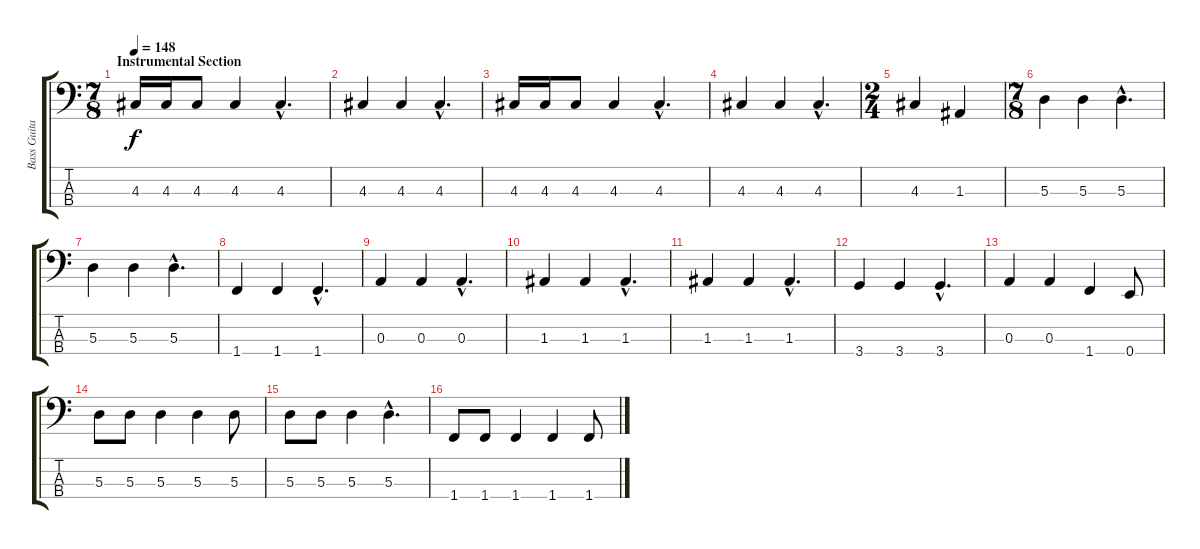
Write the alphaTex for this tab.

\track ("Bass Guitar" "Bass Guita") {instrument electricbassfinger}
\staff {score tabs}
\tuning (G2 D2 A1 E1) {hide}
\ts (7 8)
\section ("" "Instrumental Section")
\tempo 148
\clef f4
\ks c
4.3.16{dy f} 4.3.16 4.3.8 4.3.4 4.3{hac}.4{d} |
4.3.4 4.3.4 4.3{hac}.4{d} |
4.3.16 4.3.16 4.3.8 4.3.4 4.3{hac}.4{d} |
4.3.4 4.3.4 4.3{hac}.4{d} |
\ts (2 4)
4.3.4 1.3.4 |
\ts (7 8)
5.3.4 5.3.4 5.3{hac}.4{d} |
5.3.4 5.3.4 5.3{hac}.4{d} |
1.4.4 1.4.4 1.4{hac}.4{d} |
0.3.4 0.3.4 0.3{hac}.4{d} |
1.3.4 1.3.4 1.3{hac}.4{d} |
1.3.4 1.3.4 1.3{hac}.4{d} |
3.4.4 3.4.4 3.4{hac}.4{d} |
0.3.4 0.3.4 1.4.4 0.4.8 |
5.3.8 5.3.8 5.3.4 5.3.4 5.3.8 |
5.3.8 5.3.8 5.3.4 5.3{hac}.4{d} |
1.4.8 1.4.8 1.4.4 1.4.4 1.4.8
